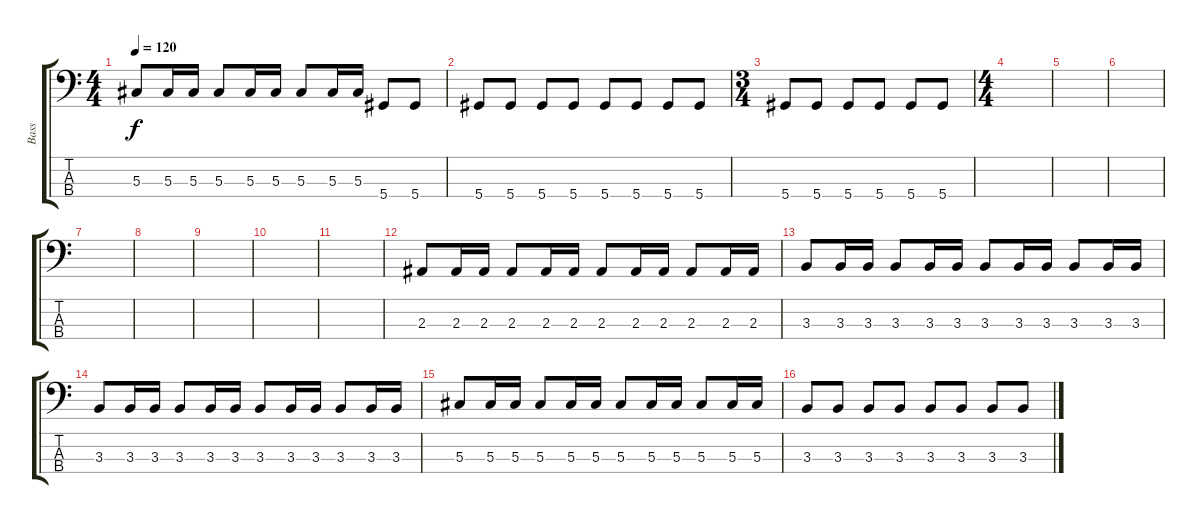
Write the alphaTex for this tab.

\track ("Bass" "Bass") {instrument electricbasspick}
\staff {score tabs}
\tuning (Gb2 Db2 Ab1 Eb1) {hide}
\ts (4 4)
\tempo 120
\clef f4
\ks c
5.3.8{dy f} 5.3.16 5.3.16 5.3.8 5.3.16 5.3.16 5.3.8 5.3.16 5.3.16 5.4.8 5.4.8 |
5.4.8 5.4.8 5.4.8 5.4.8 5.4.8 5.4.8 5.4.8 5.4.8 |
\ts (3 4)
5.4.8 5.4.8 5.4.8 5.4.8 5.4.8 5.4.8 |
\ts (4 4)
|
|
|
|
|
|
|
|
2.3.8 2.3.16 2.3.16 2.3.8 2.3.16 2.3.16 2.3.8 2.3.16 2.3.16 2.3.8 2.3.16 2.3.16 |
3.3.8 3.3.16 3.3.16 3.3.8 3.3.16 3.3.16 3.3.8 3.3.16 3.3.16 3.3.8 3.3.16 3.3.16 |
3.3.8 3.3.16 3.3.16 3.3.8 3.3.16 3.3.16 3.3.8 3.3.16 3.3.16 3.3.8 3.3.16 3.3.16 |
5.3.8 5.3.16 5.3.16 5.3.8 5.3.16 5.3.16 5.3.8 5.3.16 5.3.16 5.3.8 5.3.16 5.3.16 |
3.3.8 3.3.8 3.3.8 3.3.8 3.3.8 3.3.8 3.3.8 3.3.8
